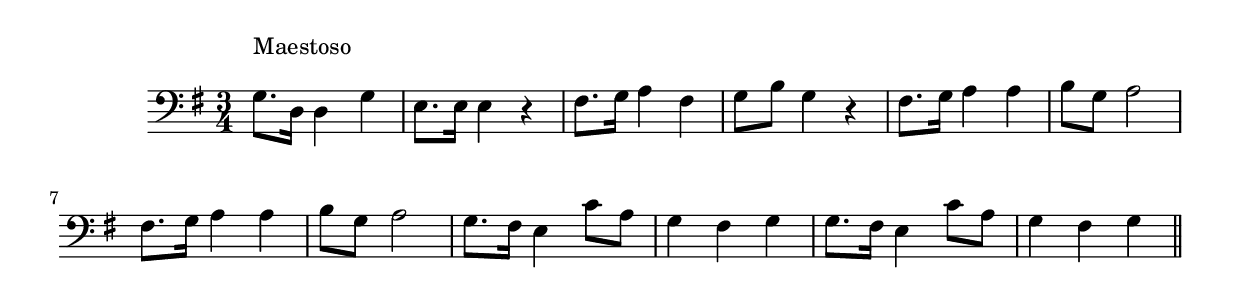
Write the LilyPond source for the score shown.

\version "2.14.0"
%{\header {
  title = "Gaudeamus Igitur"
  composer = "anonymous"
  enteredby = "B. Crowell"
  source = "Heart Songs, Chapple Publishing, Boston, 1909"
}%}
\score{{\key g \major
\clef bass
\time 3/4
%{\tempo 4=90
%}\relative c' {
  g8.^\markup{\column { "Maestoso" " " }}
  d16 d4 g | e8. e16 e4 r |
  fis8. g16 a4 fis | g8 b g4 r |
  fis8. g16 a4 a | b8 g a2 | fis8. g16 a4 a | b8 g a2 |
  g8. fis16 e4 c'8 a | g4 fis g | g8. fis16 e4 c'8 a | g4 fis g
  \bar "||"
}

}}